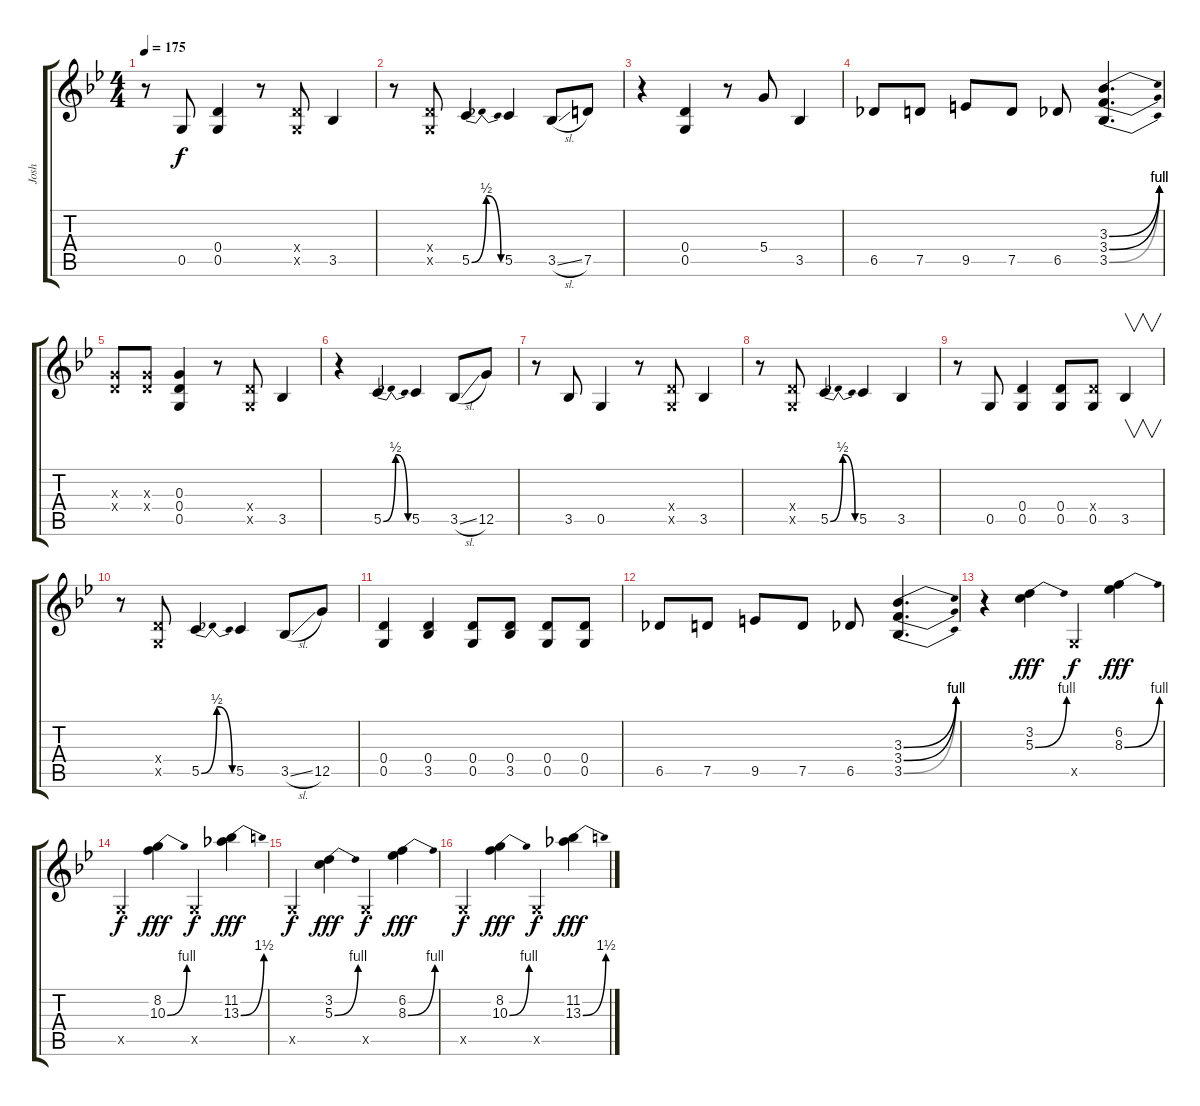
\track ("Josh" "Josh") {instrument overdrivenguitar}
\staff {score tabs}
\tuning (D4 B3 G3 D3 G2 D2) {hide}
\ts (4 4)
\tempo 175
\clef g2
\ks gminor
r.8{dy f} 0.5.8 (0.4 0.5).4 r.8 (0.4{x} 0.5{x}).8 3.5.4 |
r.8 (0.4{x} 0.5{x}).8 5.5{be (bendrelease 0 0 38 2 38 2 60 0)}.4 5.5.4 3.5{sl}.8 7.5.8 |
r.4 (0.4 0.5).4 r.8 5.4.8 3.5.4 |
6.5.8 7.5.8 9.5.8 7.5.8 6.5.8 (3.3{be (bend 0 0 60 4)} 3.4{be (bend 0 0 60 4)} 3.5{be (bend 0 0 60 4)}).4{d} |
(0.3{x} 0.4{x}).8 (0.3{x} 0.4{x}).8 (0.3 0.4 0.5).4 r.8 (0.4{x} 0.5{x}).8 3.5.4 |
r.4 5.5{be (bendrelease 0 0 38 2 38 2 60 0)}.4 5.5.4 3.5{sl}.8 12.5.8 |
r.8 3.5.8 0.5.4 r.8 (0.4{x} 0.5{x}).8 3.5.4 |
r.8 (0.4{x} 0.5{x}).8 5.5{be (bendrelease 0 0 38 2 38 2 60 0)}.4 5.5.4 3.5.4 |
r.8 0.5.8 (0.4 0.5).4 (0.4 0.5).8 (0.4{x} 0.5).8 3.5.4{v} |
r.8 (0.4{x} 0.5{x}).8 5.5{be (bendrelease 0 0 38 2 38 2 60 0)}.4 5.5.4 3.5{sl}.8 12.5.8 |
(0.4 0.5).4 (0.4 3.5).4 (0.4 0.5).8 (0.4 3.5).8 (0.4 0.5).8 (0.4 0.5).8 |
6.5.8 7.5.8 9.5.8 7.5.8 6.5.8 (3.3{be (bend 0 0 60 4)} 3.4{be (bend 0 0 60 4)} 3.5{be (bend 0 0 60 4)}).4{d} |
r.4 (3.2 5.3{be (bend 0 0 60 4)}).4{dy fff} 0.5{x}.4{dy f} (6.2 8.3{be (bend 0 0 60 4)}).4{dy fff} |
0.5{x}.4{dy f} (8.2 10.3{be (bend 0 0 60 4)}).4{dy fff} 0.5{x}.4{dy f} (11.2 13.3{be (bend 0 0 60 6)}).4{dy fff} |
0.5{x}.4{dy f} (3.2 5.3{be (bend 0 0 60 4)}).4{dy fff} 0.5{x}.4{dy f} (6.2 8.3{be (bend 0 0 60 4)}).4{dy fff} |
0.5{x}.4{dy f} (8.2 10.3{be (bend 0 0 60 4)}).4{dy fff} 0.5{x}.4{dy f} (11.2 13.3{be (bend 0 0 60 6)}).4{dy fff}
